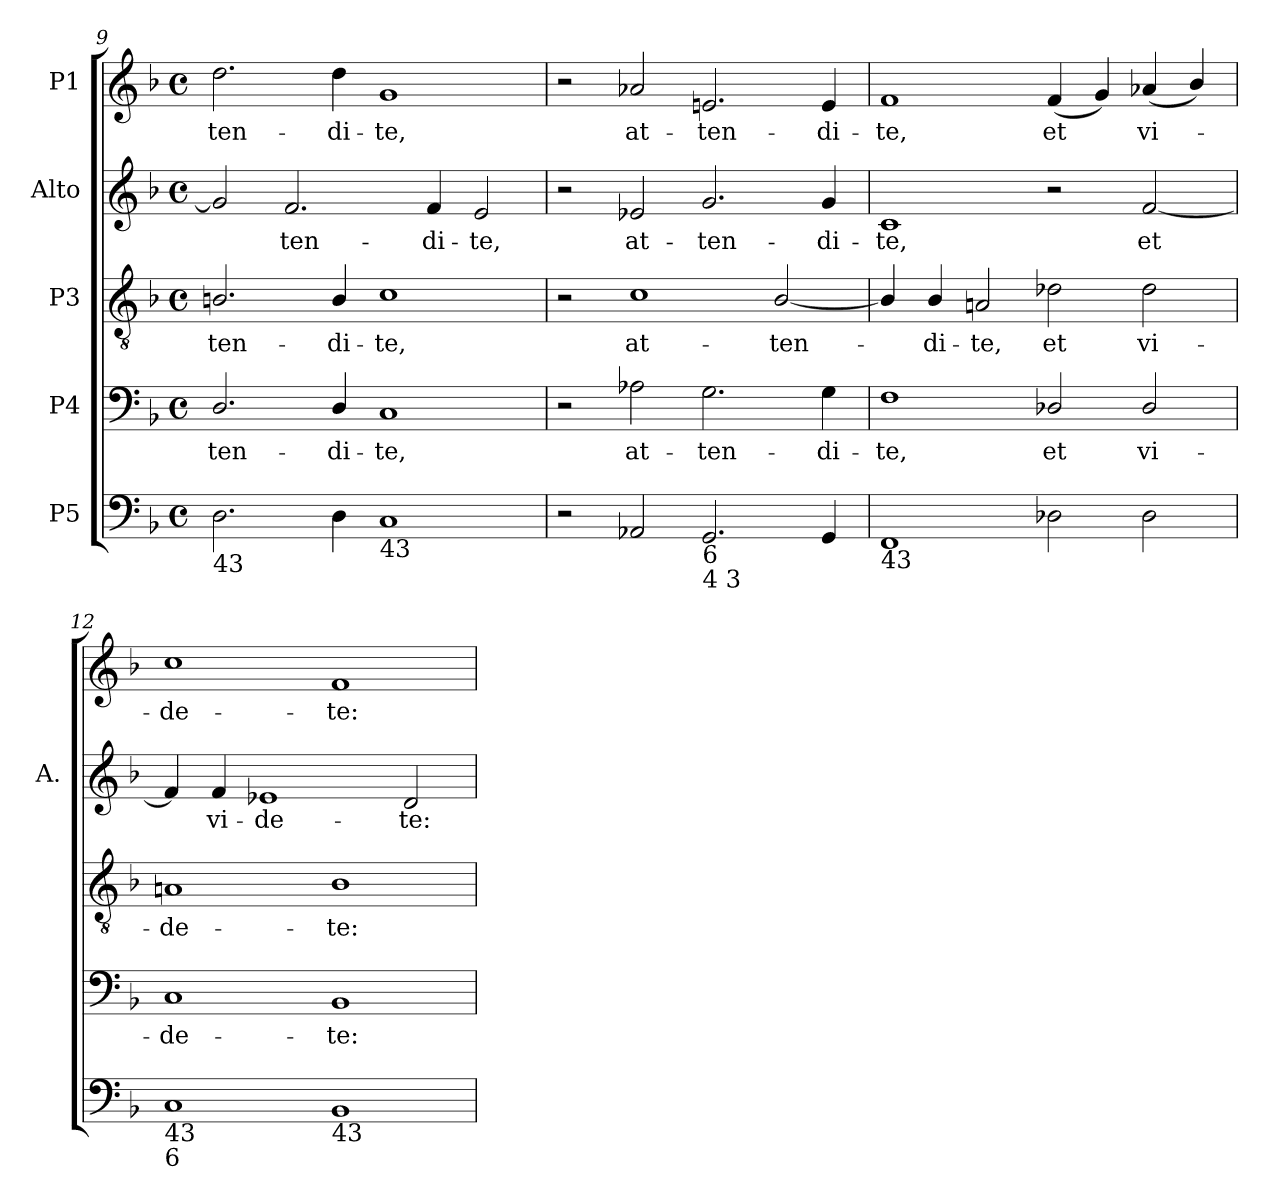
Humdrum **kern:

**kern	**kern	**text	**kern	**text	**kern	**text	**kern	**text
*part5	*part4	*part4	*part3	*part3	*part2	*part2	*part1	*part1
*staff5	*staff4	*staff4	*staff3	*staff3	*staff2	*staff2	*staff1	*staff1
*I"P5	*I"P4	*	*I"P3	*	*I"Alto	*	*I"P1	*
*	*	*	*	*	*I'A.	*	*	*
*clefF4	*clefF4	*	*clefGv2	*	*clefG2	*	*clefG2	*
*	*	*	*ITrd7c12	*	*	*	*	*
*k[b-]	*k[b-]	*	*k[b-]	*	*k[b-]	*	*k[b-]	*
*F:	*F:	*	*F:	*	*F:	*	*F:	*
*M4/4	*M4/4	*	*M4/4	*	*M4/4	*	*M4/4	*
*met(c)	*met(c)	*	*met(c)	*	*met(c)	*	*met(c)	*
=9	=9	=9	=9	=9	=9	=9	=9	=9
!	!	!LO:LY:b:color=#000000	!	!	!	!	!	!
!	!	!	!	!LO:LY:b:color=#000000	!	!	!	!
!LO:TX:b:t=43	!	!	!	!	!	!	!	!
!	!	!	!	!	!	!	!	!LO:LY:b:color=#000000
2.Di\	2.Di/	-ten-	2.BBni/	-ten-	2gi/]	.	2.ddi\	-ten-
!	!	!	!	!	!	!LO:LY:b:color=#000000	!	!
.	.	.	.	.	2.fi/	-ten-	.	.
!	!	!LO:LY:b:color=#000000	!	!	!	!	!	!
!	!	!	!	!LO:LY:b:color=#000000	!	!	!	!
!	!	!	!	!	!	!	!	!LO:LY:b:color=#000000
4Di\	4Di/	-di-	4BBi/	-di-	.	.	4ddi\	-di-
!	!	!LO:LY:b:color=#000000	!	!	!	!	!	!
!	!	!	!	!LO:LY:b:color=#000000	!	!	!	!
!LO:TX:b:t=43	!	!	!	!	!	!	!	!
!	!	!	!	!	!	!	!	!LO:LY:b:color=#000000
1Ci	1Ci	-te,	1Ci	-te,	.	.	1gi	-te,
!	!	!	!	!	!	!LO:LY:b:color=#000000	!	!
.	.	.	.	.	4fi/	-di-	.	.
!	!	!	!	!	!	!LO:LY:b:color=#000000	!	!
.	.	.	.	.	2ei/	-te,	.	.
!!LO:PB:g=z
=10	=10	=10	=10	=10	=10	=10	=10	=10
2r	2r	.	2r	.	2r	.	2r	.
!	!	!LO:LY:b:color=#000000	!	!	!	!	!	!
!	!	!	!	!LO:LY:b:color=#000000	!	!	!	!
!	!	!	!	!	!	!LO:LY:b:color=#000000	!	!
!	!	!	!	!	!	!	!	!LO:LY:b:color=#000000
2AA-Xi/	2A-Xi\	at-	1Ci	at-	2e-Xi/	at-	2a-Xi/	at-
!	!	!LO:LY:b:color=#000000	!	!	!	!	!	!
!	!	!	!	!	!	!LO:LY:b:color=#000000	!	!
!LO:TX:b:t=6	!	!	!	!	!	!	!	!
!LO:TX:b:t=4        3	!	!	!	!	!	!	!	!
!	!	!	!	!	!	!	!	!LO:LY:b:color=#000000
2.GGi/	2.Gi\	-ten-	.	.	2.gi/	-ten-	2.eni/	-ten-
!	!	!	!	!LO:LY:b:color=#000000	!	!	!	!
.	.	.	[2BB-i/	-ten-	.	.	.	.
!	!	!LO:LY:b:color=#000000	!	!	!	!	!	!
!	!	!	!	!	!	!LO:LY:b:color=#000000	!	!
!	!	!	!	!	!	!	!	!LO:LY:b:color=#000000
4GGi/	4Gi\	-di-	.	.	4gi/	-di-	4ei/	-di-
=11	=11	=11	=11	=11	=11	=11	=11	=11
!	!	!LO:LY:b:color=#000000	!	!	!	!	!	!
!	!	!	!	!	!	!LO:LY:b:color=#000000	!	!
!LO:TX:b:t=43	!	!	!	!	!	!	!	!
!	!	!	!	!	!	!	!	!LO:LY:b:color=#000000
1FFi	1Fi	-te,	4BB-i/]	.	1ci	-te,	1fi	-te,
!	!	!	!	!LO:LY:b:color=#000000	!	!	!	!
.	.	.	4BB-i/	-di-	.	.	.	.
!	!	!	!	!LO:LY:b:color=#000000	!	!	!	!
.	.	.	2AAni/	-te,	.	.	.	.
!	!	!LO:LY:b:color=#000000	!	!	!	!	!	!
!	!	!	!	!LO:LY:b:color=#000000	!	!	!	!
!	!	!	!	!	!	!	!	!LO:LY:b:color=#000000
2D-Xi\	2D-Xi/	et	2D-Xi\	et	2r	.	(4fi/	et
.	.	.	.	.	.	.	4gi/)	.
!	!	!LO:LY:b:color=#000000	!	!	!	!	!	!
!	!	!	!	!LO:LY:b:color=#000000	!	!	!	!
!	!	!	!	!	!	!LO:LY:b:color=#000000	!	!
!	!	!	!	!	!	!	!	!LO:LY:b:color=#000000
2D-i\	2D-i/	vi-	2D-i\	vi-	[2fi/	et	(4a-Xi/	vi-
.	.	.	.	.	.	.	4b-i/)	.
=12	=12	=12	=12	=12	=12	=12	=12	=12
!	!	!LO:LY:b:color=#000000	!	!	!	!	!	!
!	!	!	!	!LO:LY:b:color=#000000	!	!	!	!
!LO:TX:b:t=43	!	!	!	!	!	!	!	!
!LO:TX:b:t=6	!	!	!	!	!	!	!	!
!	!	!	!	!	!	!	!	!LO:LY:b:color=#000000
1Ci	1Ci	-de-	1AAni	-de-	4fi/]	.	1cci	-de-
!	!	!	!	!	!	!LO:LY:b:color=#000000	!	!
.	.	.	.	.	4fi/	vi-	.	.
!	!	!	!	!	!	!LO:LY:b:color=#000000	!	!
.	.	.	.	.	1e-Xi	-de-	.	.
!	!	!LO:LY:b:color=#000000	!	!	!	!	!	!
!	!	!	!	!LO:LY:b:color=#000000	!	!	!	!
!LO:TX:b:t=43	!	!	!	!	!	!	!	!
!	!	!	!	!	!	!	!	!LO:LY:b:color=#000000
1BB-i	1BB-i	-te:	1BB-i	-te:	.	.	1fi	-te:
!	!	!	!	!	!	!LO:LY:b:color=#000000	!	!
.	.	.	.	.	2di/	-te:	.	.
=	=	=	=	=	=	=	=	=
*-	*-	*-	*-	*-	*-	*-	*-	*-
